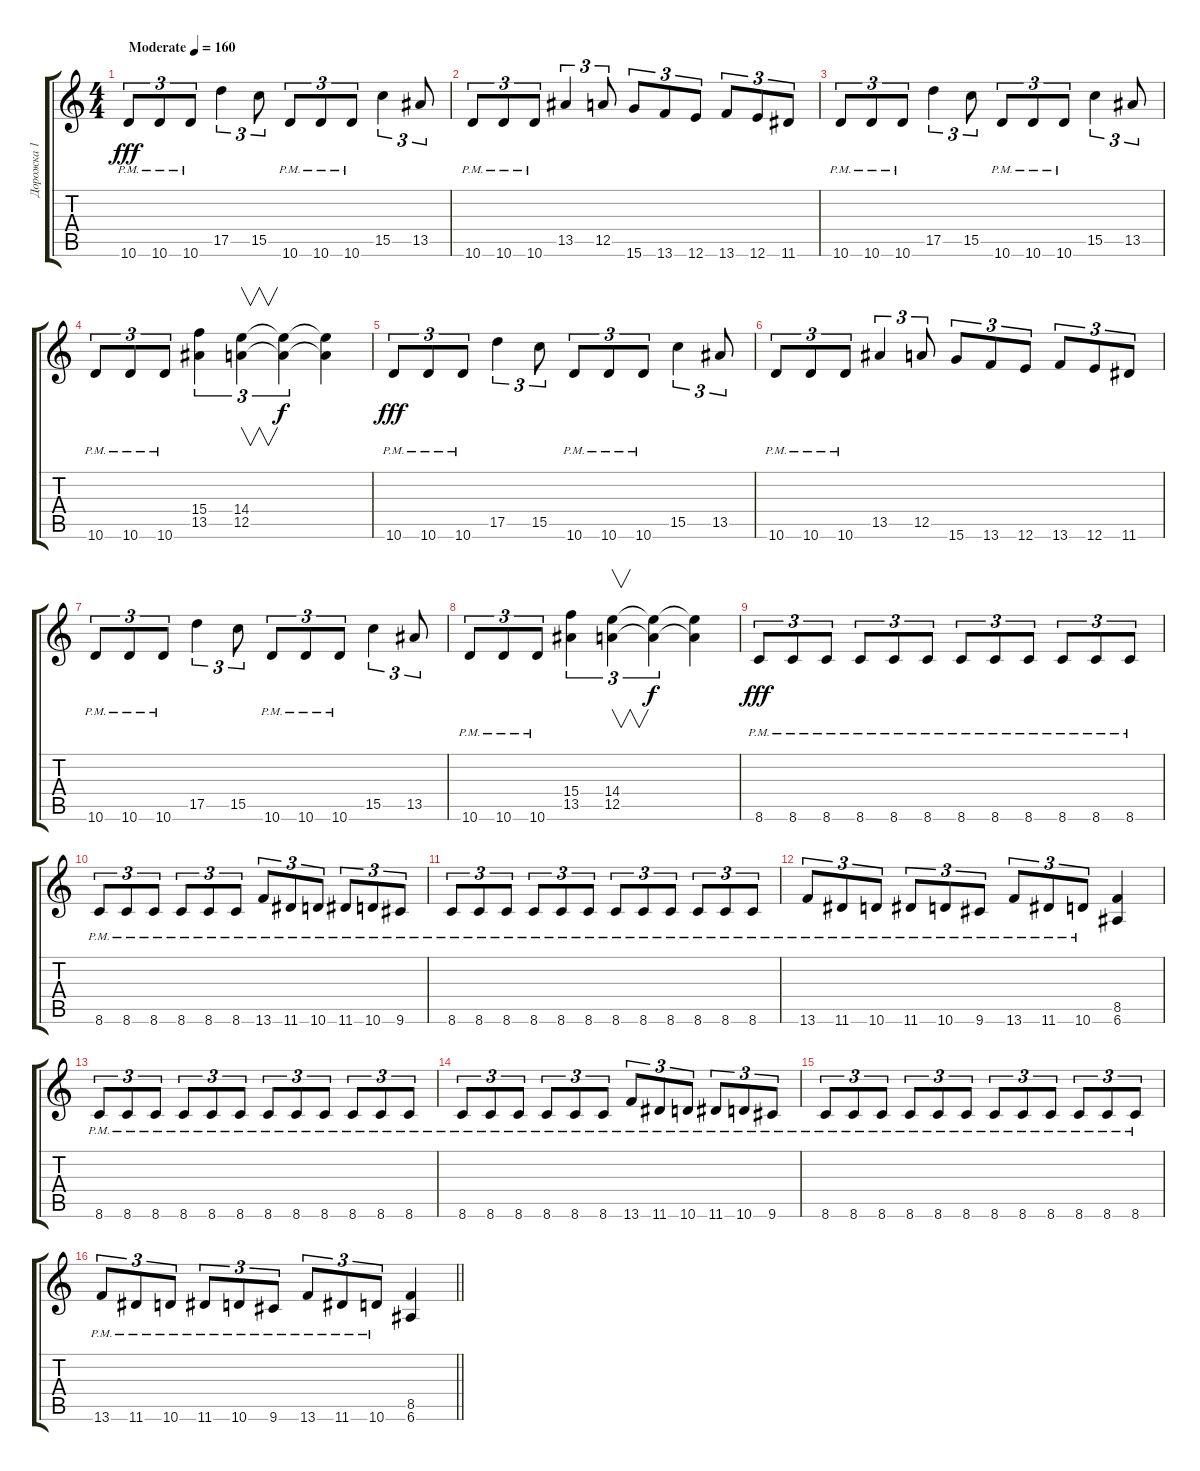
\track ("Дорожка 1" "Дорожка 1") {instrument distortionguitar}
\staff {score tabs}
\tuning (E4 B3 G3 D3 A2 E2) {hide}
\ts (4 4)
\tempo (160 "Moderate")
\clef g2
\ks c
10.6{pm}.8{tu (3 2) dy fff instrument distortionguitar} 10.6{pm}.8{tu (3 2)} 10.6{pm}.8{tu (3 2)} 17.5.4{tu (3 2)} 15.5.8{tu (3 2)} 10.6{pm}.8{tu (3 2)} 10.6{pm}.8{tu (3 2)} 10.6{pm}.8{tu (3 2)} 15.5.4{tu (3 2)} 13.5.8{tu (3 2)} |
10.6{pm}.8{tu (3 2)} 10.6{pm}.8{tu (3 2)} 10.6{pm}.8{tu (3 2)} 13.5.4{tu (3 2)} 12.5.8{tu (3 2)} 15.6.8{tu (3 2)} 13.6.8{tu (3 2)} 12.6.8{tu (3 2)} 13.6.8{tu (3 2)} 12.6.8{tu (3 2)} 11.6.8{tu (3 2)} |
10.6{pm}.8{tu (3 2)} 10.6{pm}.8{tu (3 2)} 10.6{pm}.8{tu (3 2)} 17.5.4{tu (3 2)} 15.5.8{tu (3 2)} 10.6{pm}.8{tu (3 2)} 10.6{pm}.8{tu (3 2)} 10.6{pm}.8{tu (3 2)} 15.5.4{tu (3 2)} 13.5.8{tu (3 2)} |
10.6{pm}.8{tu (3 2)} 10.6{pm}.8{tu (3 2)} 10.6{pm}.8{tu (3 2)} (15.4 13.5).4{tu (3 2)} (14.4 12.5).4{v tu (3 2)} (14.4{t} 12.5{t}).4{tu (3 2) dy f} (14.4{t} 12.5{t}).4 |
10.6{pm}.8{tu (3 2) dy fff} 10.6{pm}.8{tu (3 2)} 10.6{pm}.8{tu (3 2)} 17.5.4{tu (3 2)} 15.5.8{tu (3 2)} 10.6{pm}.8{tu (3 2)} 10.6{pm}.8{tu (3 2)} 10.6{pm}.8{tu (3 2)} 15.5.4{tu (3 2)} 13.5.8{tu (3 2)} |
10.6{pm}.8{tu (3 2)} 10.6{pm}.8{tu (3 2)} 10.6{pm}.8{tu (3 2)} 13.5.4{tu (3 2)} 12.5.8{tu (3 2)} 15.6.8{tu (3 2)} 13.6.8{tu (3 2)} 12.6.8{tu (3 2)} 13.6.8{tu (3 2)} 12.6.8{tu (3 2)} 11.6.8{tu (3 2)} |
10.6{pm}.8{tu (3 2)} 10.6{pm}.8{tu (3 2)} 10.6{pm}.8{tu (3 2)} 17.5.4{tu (3 2)} 15.5.8{tu (3 2)} 10.6{pm}.8{tu (3 2)} 10.6{pm}.8{tu (3 2)} 10.6{pm}.8{tu (3 2)} 15.5.4{tu (3 2)} 13.5.8{tu (3 2)} |
10.6{pm}.8{tu (3 2)} 10.6{pm}.8{tu (3 2)} 10.6{pm}.8{tu (3 2)} (15.4 13.5).4{tu (3 2)} (14.4 12.5).4{v tu (3 2)} (14.4{t} 12.5{t}).4{tu (3 2) dy f} (14.4{t} 12.5{t}).4 |
8.6{pm}.8{tu (3 2) dy fff} 8.6{pm}.8{tu (3 2)} 8.6{pm}.8{tu (3 2)} 8.6{pm}.8{tu (3 2)} 8.6{pm}.8{tu (3 2)} 8.6{pm}.8{tu (3 2)} 8.6{pm}.8{tu (3 2)} 8.6{pm}.8{tu (3 2)} 8.6{pm}.8{tu (3 2)} 8.6{pm}.8{tu (3 2)} 8.6{pm}.8{tu (3 2)} 8.6{pm}.8{tu (3 2)} |
8.6{pm}.8{tu (3 2)} 8.6{pm}.8{tu (3 2)} 8.6{pm}.8{tu (3 2)} 8.6{pm}.8{tu (3 2)} 8.6{pm}.8{tu (3 2)} 8.6{pm}.8{tu (3 2)} 13.6{pm}.8{tu (3 2)} 11.6{pm}.8{tu (3 2)} 10.6{pm}.8{tu (3 2)} 11.6{pm}.8{tu (3 2)} 10.6{pm}.8{tu (3 2)} 9.6{pm}.8{tu (3 2)} |
8.6{pm}.8{tu (3 2)} 8.6{pm}.8{tu (3 2)} 8.6{pm}.8{tu (3 2)} 8.6{pm}.8{tu (3 2)} 8.6{pm}.8{tu (3 2)} 8.6{pm}.8{tu (3 2)} 8.6{pm}.8{tu (3 2)} 8.6{pm}.8{tu (3 2)} 8.6{pm}.8{tu (3 2)} 8.6{pm}.8{tu (3 2)} 8.6{pm}.8{tu (3 2)} 8.6{pm}.8{tu (3 2)} |
13.6{pm}.8{tu (3 2)} 11.6{pm}.8{tu (3 2)} 10.6{pm}.8{tu (3 2)} 11.6{pm}.8{tu (3 2)} 10.6{pm}.8{tu (3 2)} 9.6{pm}.8{tu (3 2)} 13.6{pm}.8{tu (3 2)} 11.6{pm}.8{tu (3 2)} 10.6{pm}.8{tu (3 2)} (8.5 6.6).4 |
8.6{pm}.8{tu (3 2)} 8.6{pm}.8{tu (3 2)} 8.6{pm}.8{tu (3 2)} 8.6{pm}.8{tu (3 2)} 8.6{pm}.8{tu (3 2)} 8.6{pm}.8{tu (3 2)} 8.6{pm}.8{tu (3 2)} 8.6{pm}.8{tu (3 2)} 8.6{pm}.8{tu (3 2)} 8.6{pm}.8{tu (3 2)} 8.6{pm}.8{tu (3 2)} 8.6{pm}.8{tu (3 2)} |
8.6{pm}.8{tu (3 2)} 8.6{pm}.8{tu (3 2)} 8.6{pm}.8{tu (3 2)} 8.6{pm}.8{tu (3 2)} 8.6{pm}.8{tu (3 2)} 8.6{pm}.8{tu (3 2)} 13.6{pm}.8{tu (3 2)} 11.6{pm}.8{tu (3 2)} 10.6{pm}.8{tu (3 2)} 11.6{pm}.8{tu (3 2)} 10.6{pm}.8{tu (3 2)} 9.6{pm}.8{tu (3 2)} |
8.6{pm}.8{tu (3 2)} 8.6{pm}.8{tu (3 2)} 8.6{pm}.8{tu (3 2)} 8.6{pm}.8{tu (3 2)} 8.6{pm}.8{tu (3 2)} 8.6{pm}.8{tu (3 2)} 8.6{pm}.8{tu (3 2)} 8.6{pm}.8{tu (3 2)} 8.6{pm}.8{tu (3 2)} 8.6{pm}.8{tu (3 2)} 8.6{pm}.8{tu (3 2)} 8.6{pm}.8{tu (3 2)} |
\barLineRight lightlight
13.6{pm}.8{tu (3 2)} 11.6{pm}.8{tu (3 2)} 10.6{pm}.8{tu (3 2)} 11.6{pm}.8{tu (3 2)} 10.6{pm}.8{tu (3 2)} 9.6{pm}.8{tu (3 2)} 13.6{pm}.8{tu (3 2)} 11.6{pm}.8{tu (3 2)} 10.6{pm}.8{tu (3 2)} (8.5 6.6).4
